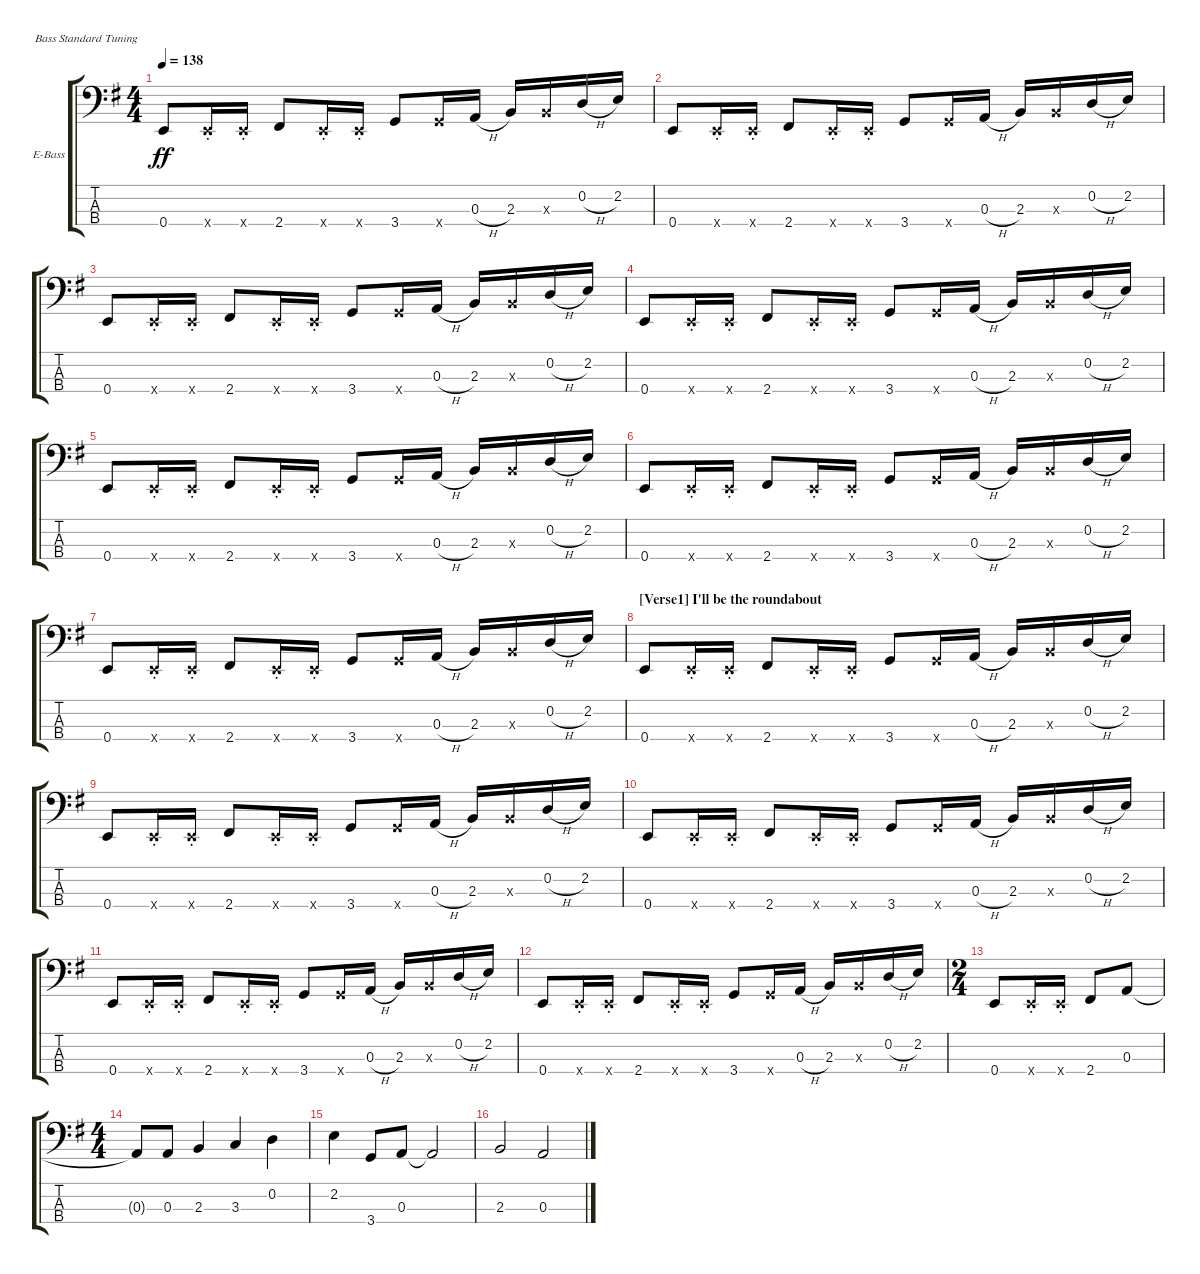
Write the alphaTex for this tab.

\bracketExtendMode groupsimilarinstruments
\firstSystemTrackNameOrientation horizontal
\otherSystemsTrackNameOrientation horizontal
\track ("Bass" "E-Bass") {instrument electricbasspick}
\staff {score tabs}
\tuning (G2 D2 A1 E1)
\ts (4 4)
\tempo 138
\clef f4
\ks eminor
0.4.8{dy ff} 0.4{st x}.16 0.4{st x}.16 2.4.8 0.4{st x}.16 0.4{st x}.16 3.4.8 3.4{x}.16 0.3{h}.16 2.3.16 2.3{x}.16 0.2{h}.16 2.2.16 |
0.4.8 0.4{st x}.16 0.4{st x}.16 2.4.8 0.4{st x}.16 0.4{st x}.16 3.4.8 3.4{x}.16 0.3{h}.16 2.3.16 2.3{x}.16 0.2{h}.16 2.2.16 |
0.4.8 0.4{st x}.16 0.4{st x}.16 2.4.8 0.4{st x}.16 0.4{st x}.16 3.4.8 3.4{x}.16 0.3{h}.16 2.3.16 2.3{x}.16 0.2{h}.16 2.2.16 |
0.4.8 0.4{st x}.16 0.4{st x}.16 2.4.8 0.4{st x}.16 0.4{st x}.16 3.4.8 3.4{x}.16 0.3{h}.16 2.3.16 2.3{x}.16 0.2{h}.16 2.2.16 |
0.4.8 0.4{st x}.16 0.4{st x}.16 2.4.8 0.4{st x}.16 0.4{st x}.16 3.4.8 3.4{x}.16 0.3{h}.16 2.3.16 2.3{x}.16 0.2{h}.16 2.2.16 |
0.4.8 0.4{st x}.16 0.4{st x}.16 2.4.8 0.4{st x}.16 0.4{st x}.16 3.4.8 3.4{x}.16 0.3{h}.16 2.3.16 2.3{x}.16 0.2{h}.16 2.2.16 |
0.4.8 0.4{st x}.16 0.4{st x}.16 2.4.8 0.4{st x}.16 0.4{st x}.16 3.4.8 3.4{x}.16 0.3{h}.16 2.3.16 2.3{x}.16 0.2{h}.16 2.2.16 |
\section ("" "[Verse1] I'll be the roundabout")
0.4.8 0.4{st x}.16 0.4{st x}.16 2.4.8 0.4{st x}.16 0.4{st x}.16 3.4.8 3.4{x}.16 0.3{h}.16 2.3.16 2.3{x}.16 0.2{h}.16 2.2.16 |
0.4.8 0.4{st x}.16 0.4{st x}.16 2.4.8 0.4{st x}.16 0.4{st x}.16 3.4.8 3.4{x}.16 0.3{h}.16 2.3.16 2.3{x}.16 0.2{h}.16 2.2.16 |
0.4.8 0.4{st x}.16 0.4{st x}.16 2.4.8 0.4{st x}.16 0.4{st x}.16 3.4.8 3.4{x}.16 0.3{h}.16 2.3.16 2.3{x}.16 0.2{h}.16 2.2.16 |
0.4.8 0.4{st x}.16 0.4{st x}.16 2.4.8 0.4{st x}.16 0.4{st x}.16 3.4.8 3.4{x}.16 0.3{h}.16 2.3.16 2.3{x}.16 0.2{h}.16 2.2.16 |
0.4.8 0.4{st x}.16 0.4{st x}.16 2.4.8 0.4{st x}.16 0.4{st x}.16 3.4.8 3.4{x}.16 0.3{h}.16 2.3.16 2.3{x}.16 0.2{h}.16 2.2.16 |
\ts (2 4)
0.4.8 0.4{st x}.16 0.4{st x}.16 2.4.8 0.3.8 |
\ts (4 4)
0.3{t}.8 0.3.8 2.3.4 3.3.4 0.2.4 |
2.2.4 3.4.8 0.3.8 0.3{t}.2 |
2.3.2 0.3.2
